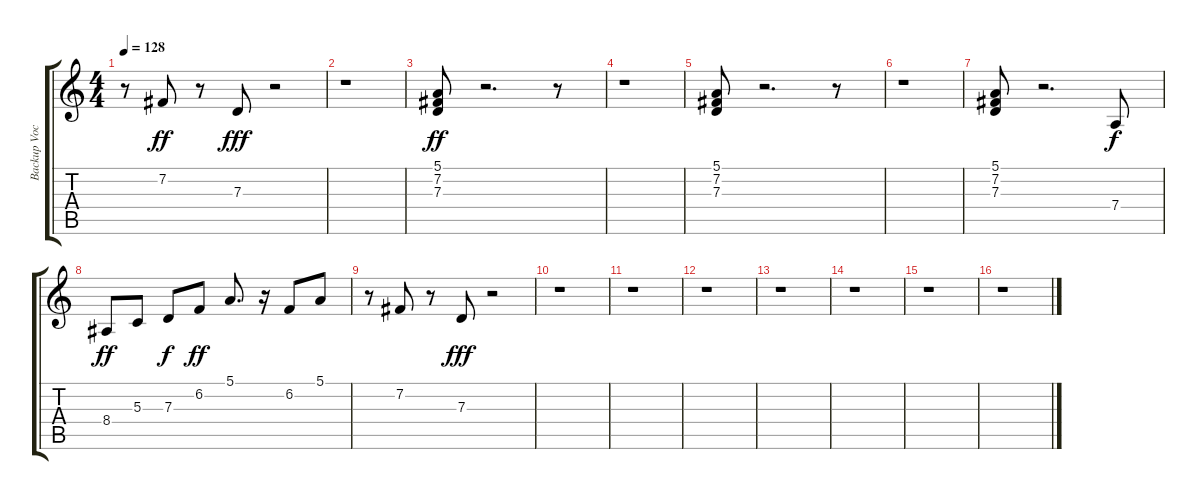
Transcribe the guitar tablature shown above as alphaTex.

\track ("Backup Vocals" "Backup Voc") {instrument voiceoohs}
\staff {score tabs}
\tuning (E4 B3 G3 D3 A2 E2) {hide}
\ts (4 4)
\tempo 128
\clef g2
\ks c
r.8{dy ff} 7.2.8 r.8 7.3.8{dy fff} r.2 |
r.1 |
(5.1 7.2 7.3).8{dy ff} r.2{d} r.8 |
r.1 |
(5.1 7.2 7.3).8 r.2{d} r.8 |
r.1 |
(5.1 7.2 7.3).8 r.2{d} 7.4.8{dy f} |
8.4.8{dy ff} 5.3.8 7.3.8{dy f} 6.2.8{dy ff} 5.1.8{d} r.16 6.2.8 5.1.8 |
r.8 7.2.8 r.8 7.3.8{dy fff} r.2 |
r.1 |
r.1 |
r.1 |
r.1 |
r.1 |
r.1 |
r.1
